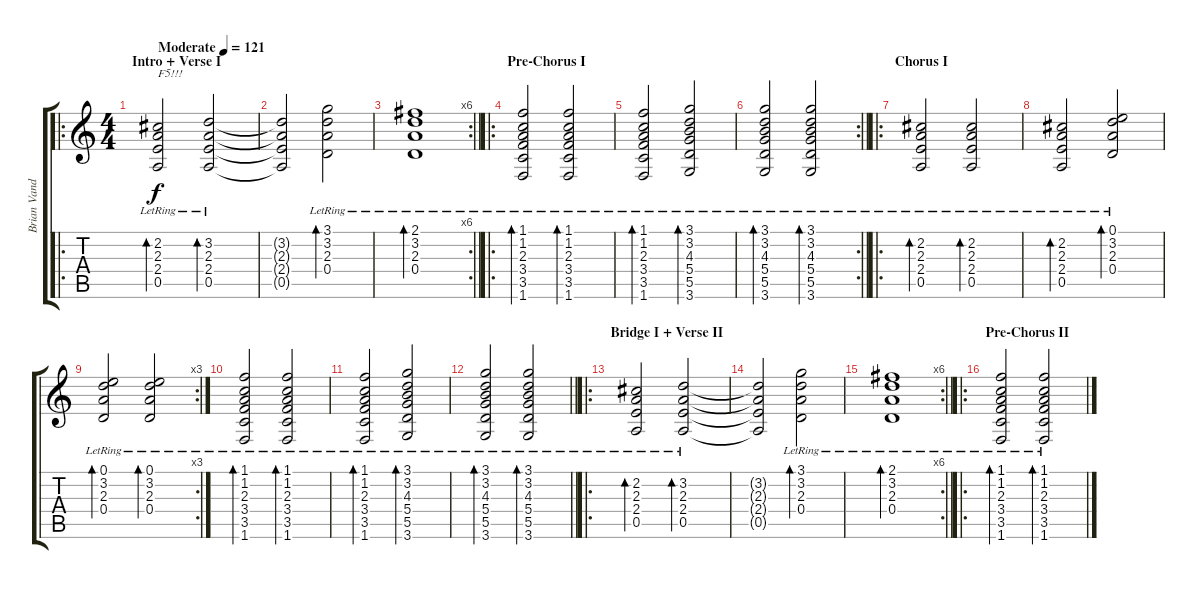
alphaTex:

\track ("Brian Vander Ark" "Brian Vand") {instrument acousticguitarsteel}
\staff {score tabs}
\tuning (E4 B3 G3 D3 A2 E2) {hide}
\ro
\ts (4 4)
\section ("" "Intro + Verse I")
\tempo (121 "Moderate")
\clef g2
\ks c
(2.2{lr} 2.3{lr} 2.4{lr} 0.5).2{bd 240 txt "F5!!!" dy f instrument acousticguitarsteel} (3.2{lr} 2.3{lr} 2.4 0.5).2{bd 240} |
(3.2{t} 2.3{t} 2.4{t} 0.5{t}).2 (3.1{lr} 3.2{lr} 2.3{lr} 0.4).2{bd 240} |
\rc 6
\barLineRight lightlight
(2.1{lr} 3.2{lr} 2.3{lr} 0.4).1{bd 240} |
\ro
\section ("" "Pre-Chorus I")
(1.1{lr} 1.2{lr} 2.3{lr} 3.4{lr} 3.5{lr} 1.6{lr}).2{bd 120} (1.1{lr} 1.2{lr} 2.3{lr} 3.4{lr} 3.5{lr} 1.6{lr}).2{bd 120} |
(1.1{lr} 1.2{lr} 2.3{lr} 3.4{lr} 3.5{lr} 1.6{lr}).2{bd 120} (3.1{lr} 3.2{lr} 4.3{lr} 5.4{lr} 5.5{lr} 3.6{lr}).2{bd 120} |
\rc 2
\barLineRight lightlight
(3.1{lr} 3.2{lr} 4.3{lr} 5.4{lr} 5.5{lr} 3.6{lr}).2{bd 120} (3.1{lr} 3.2{lr} 4.3{lr} 5.4{lr} 5.5{lr} 3.6{lr}).2{bd 120} |
\ro
\section ("" "Chorus I")
(2.2{lr} 2.3{lr} 2.4{lr} 0.5).2{bd 120} (2.2{lr} 2.3{lr} 2.4{lr} 0.5).2{bd 120} |
(2.2{lr} 2.3{lr} 2.4{lr} 0.5).2{bd 120} (0.1{lr} 3.2{lr} 2.3{lr} 0.4).2{bd 120} |
\rc 3
(0.1{lr} 3.2{lr} 2.3{lr} 0.4).2{bd 120} (0.1{lr} 3.2{lr} 2.3{lr} 0.4).2{bd 120} |
(1.1{lr} 1.2{lr} 2.3{lr} 3.4{lr} 3.5{lr} 1.6{lr}).2{bd 120} (1.1{lr} 1.2{lr} 2.3{lr} 3.4{lr} 3.5{lr} 1.6{lr}).2{bd 120} |
(1.1{lr} 1.2{lr} 2.3{lr} 3.4{lr} 3.5{lr} 1.6{lr}).2{bd 120} (3.1{lr} 3.2{lr} 4.3{lr} 5.4{lr} 5.5{lr} 3.6{lr}).2{bd 120} |
\barLineRight lightlight
(3.1{lr} 3.2{lr} 4.3{lr} 5.4{lr} 5.5{lr} 3.6{lr}).2{bd 120} (3.1{lr} 3.2{lr} 4.3{lr} 5.4{lr} 5.5{lr} 3.6{lr}).2{bd 120} |
\ro
\section ("" "Bridge I + Verse II")
(2.2{lr} 2.3{lr} 2.4{lr} 0.5).2{bd 240} (3.2{lr} 2.3{lr} 2.4 0.5).2{bd 240} |
(3.2{t} 2.3{t} 2.4{t} 0.5{t}).2 (3.1{lr} 3.2{lr} 2.3{lr} 0.4).2{bd 240} |
\rc 6
\barLineRight lightlight
(2.1{lr} 3.2{lr} 2.3{lr} 0.4).1{bd 240} |
\ro
\section ("" "Pre-Chorus II")
(1.1{lr} 1.2{lr} 2.3{lr} 3.4{lr} 3.5{lr} 1.6{lr}).2{bd 120} (1.1{lr} 1.2{lr} 2.3{lr} 3.4{lr} 3.5{lr} 1.6{lr}).2{bd 120}
